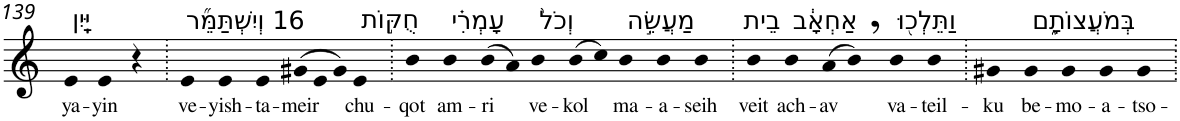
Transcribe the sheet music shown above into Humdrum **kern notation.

**kern	**text
*part1	*part1
*staff1	*staff1
*I"Piano	*
*I'Pno	*
!!LO:PB:g=z
*clefG2	*
*k[]	*
=139	=139
!LO:TX:a:t=יָּֽיִן	!
!	!LO:LY:b
4e	ya-
!	!LO:LY:b
4e	-yin
4r	.
=140.	=140.
!LO:TX:a:t=16 וְיִשְׁתַּמֵּ֞ר	!
!	!LO:LY:b
4e	ve-
!	!LO:LY:b
4e	-yish-
!	!LO:LY:b
4e	-ta-
!	!LO:LY:b
(>12g#X	-meir
12e	.
12g#)	.
!LO:TX:a:t=חֻקּ֣וֹת	!
!	!LO:LY:b
4e	chu-
=141.	=141.
!	!LO:LY:b
4b	-qot
!LO:TX:a:t=עָמְרִ֗י	!
!	!LO:LY:b
4b	am-
!	!LO:LY:b
(>8b	-ri
8a)	.
!LO:TX:a:t=וְכֹל֙	!
!	!LO:LY:b
4b	ve-
!	!LO:LY:b
(>8b	-kol
8cc)	.
!LO:TX:a:t=מַעֲשֵׂ֣ה	!
!	!LO:LY:b
4b	ma-
!	!LO:LY:b
4b	-a-
!	!LO:LY:b
4b	-seih
=142.	=142.
!LO:TX:a:t=בֵית	!
!	!LO:LY:b
4b	veit
!LO:TX:a:t=אַחְאָ֔ב	!
!	!LO:LY:b
4b	ach-
!	!LO:LY:b
(>8a	-av
8b,)	.
!LO:TX:a:t=וַתֵּלְכ֖וּ	!
!	!LO:LY:b
4b	va-
!	!LO:LY:b
4b	-teil-
=143.	=143.
!	!LO:LY:b
4g#X	-ku
!LO:TX:a:t=בְּמֹעֲצוֹתָ֑ם	!
!	!LO:LY:b
4g#	be-
!	!LO:LY:b
4g#	-mo-
!	!LO:LY:b
4g#	-a-
!	!LO:LY:b
4g#	-tso-
=.	=.
*-	*-
